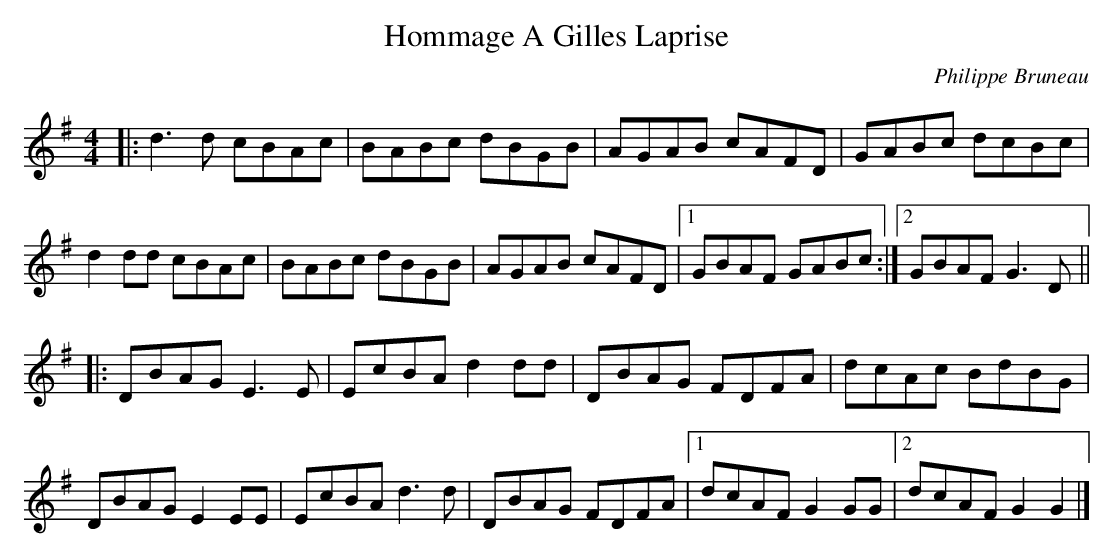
X:1
T: Hommage A Gilles Laprise
C: Philippe Bruneau
M: 4/4
L: 1/8
K:Gmaj
|: d3 d cBAc | BABc dBGB | AGAB cAFD | GABc dcBc |
d2 dd cBAc | BABc dBGB | AGAB cAFD |[1 GBAF GABc :|[2 GBAF G3 D ||
|: DBAG E3 E | EcBA d2 dd | DBAG FDFA | dcAc BdBG |
DBAG E2 EE | EcBA d3 d | DBAG FDFA |[1 dcAF G2 GG |[2 dcAF G2 G2 |]
